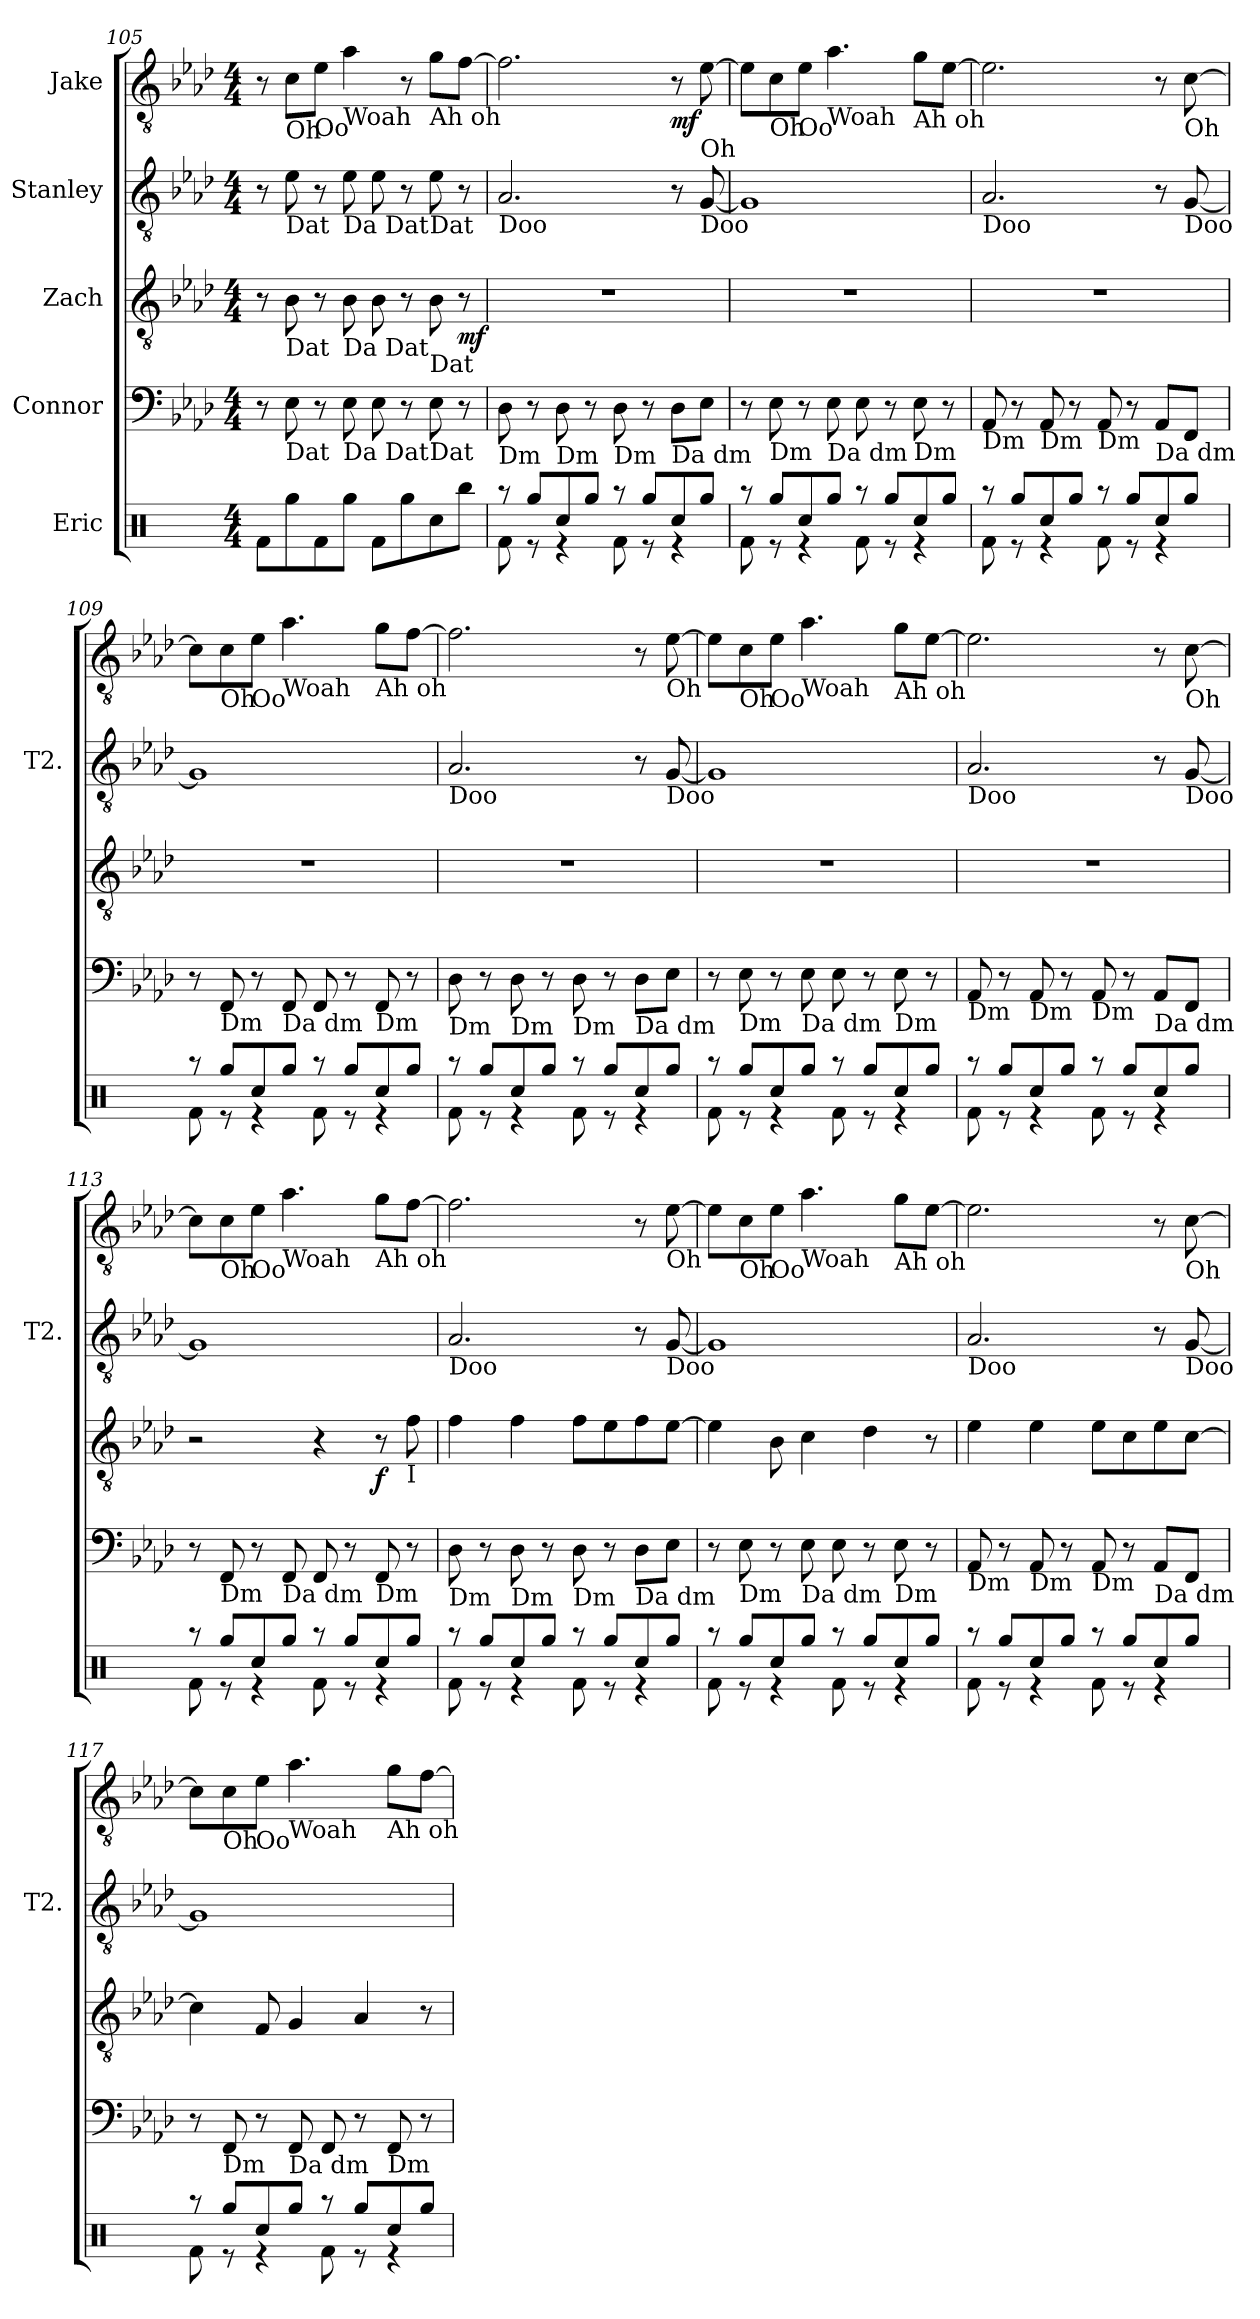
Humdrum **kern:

**kern	**kern	**kern	**dynam	**kern	**kern	**dynam
*part5	*part4	*part3	*part3	*part2	*part1	*part1
*staff5	*staff4	*staff3	*staff3	*staff2	*staff1	*staff1
*I"Eric	*I"Connor	*I"Zach	*	*I"Stanley	*I"Jake	*
*	*	*	*	*I'T2.	*	*
!!LO:PB:g=z
*clefX	*clefF4	*clefGv2	*	*clefGv2	*clefGv2	*
*k[]	*k[b-e-a-d-]	*k[b-e-a-d-]	*	*k[b-e-a-d-]	*k[b-e-a-d-]	*
*M4/4	*M4/4	*M4/4	*	*M4/4	*M4/4	*
=105	=105	=105	=105	=105	=105	=105
8Rf\L	8r	8r	.	8r	8r	.
!	!	!	!	!	!LO:TX:b:t=Oh	!
!	!	!	!	!LO:TX:b:t=Dat	!	!
!	!	!LO:TX:b:t=Dat	!	!	!	!
!	!LO:TX:b:t=Dat	!	!	!	!	!
8Rgg\	8E-\	8B-\	.	8e-\	8c\L	.
!	!	!	!	!	!LO:TX:b:t=Oo	!
8Rf\	8r	8r	.	8r	8e-\J	.
!	!	!	!	!	!LO:TX:b:t=Woah	!
!	!	!	!	!LO:TX:b:t=Da Dat	!	!
!	!	!LO:TX:b:t=Da Dat	!	!	!	!
!	!LO:TX:b:t=Da Dat	!	!	!	!	!
8Rgg\J	8E-\	8B-\	.	8e-\	4a-\	.
8Rf\L	8E-\	8B-\	.	8e-\	.	.
8Rgg\	8r	8r	.	8r	8r	.
!	!	!	!	!	!LO:TX:b:t=Ah oh	!
!	!	!	!	!LO:TX:b:t=Dat	!	!
!	!	!LO:TX:b:t=Dat	!	!	!	!
!	!LO:TX:b:t=Dat	!	!	!	!	!
8Rcc\	8E-\	8B-\	.	8e-\	8g\L	.
!	!	!	!LO:DY:b	!	!	!
8Rbb\J	8r	8r	mf	8r	[8f\J	.
=106	=106	=106	=106	=106	=106	=106
*^	*	*	*	*	*	*
!	!	!	!	!	!LO:TX:b:t=Doo	!	!
!	!	!LO:TX:b:t=Dm	!	!	!	!	!
8r	8Rf\	8D-\	1r	.	2.A-/	2.f\]	.
8Rgg/L	8r	8r	.	.	.	.	.
!	!	!LO:TX:b:t=Dm	!	!	!	!	!
8Rcc/	4r	8D-\	.	.	.	.	.
8Rgg/J	.	8r	.	.	.	.	.
!	!	!LO:TX:b:t=Dm	!	!	!	!	!
8r	8Rf\	8D-\	.	.	.	.	.
8Rgg/L	8r	8r	.	.	.	.	.
!	!	!LO:TX:b:t=Da dm	!	!	!	!	!
!	!	!	!	!	!	!	!LO:DY:b
8Rcc/	4r	8D-\L	.	.	8r	8r	mf
!	!	!	!	!	!	!LO:TX:b:t=Oh	!
!	!	!	!	!	!LO:TX:b:t=Doo	!	!
8Rgg/J	.	8E-\J	.	.	[8G/	[8e-\	.
=107	=107	=107	=107	=107	=107	=107	=107
8r	8Rf\	8r	1r	.	1G]	8e-\L]	.
!	!	!	!	!	!	!LO:TX:b:t=Oh	!
!	!	!LO:TX:b:t=Dm	!	!	!	!	!
8Rgg/L	8r	8E-\	.	.	.	8c\	.
!	!	!	!	!	!	!LO:TX:b:t=Oo	!
8Rcc/	4r	8r	.	.	.	8e-\J	.
!	!	!	!	!	!	!LO:TX:b:t=Woah	!
!	!	!LO:TX:b:t=Da dm	!	!	!	!	!
8Rgg/J	.	8E-\	.	.	.	4.a-\	.
8r	8Rf\	8E-\	.	.	.	.	.
8Rgg/L	8r	8r	.	.	.	.	.
!	!	!	!	!	!	!LO:TX:b:t=Ah oh	!
!	!	!LO:TX:b:t=Dm	!	!	!	!	!
8Rcc/	4r	8E-\	.	.	.	8g\L	.
8Rgg/J	.	8r	.	.	.	[8e-\J	.
=108	=108	=108	=108	=108	=108	=108	=108
!	!	!	!	!	!LO:TX:b:t=Doo	!	!
!	!	!LO:TX:b:t=Dm	!	!	!	!	!
8r	8Rf\	8AA-/	1r	.	2.A-/	2.e-\]	.
8Rgg/L	8r	8r	.	.	.	.	.
!	!	!LO:TX:b:t=Dm	!	!	!	!	!
8Rcc/	4r	8AA-/	.	.	.	.	.
8Rgg/J	.	8r	.	.	.	.	.
!	!	!LO:TX:b:t=Dm	!	!	!	!	!
8r	8Rf\	8AA-/	.	.	.	.	.
8Rgg/L	8r	8r	.	.	.	.	.
!	!	!LO:TX:b:t=Da dm	!	!	!	!	!
8Rcc/	4r	8AA-/L	.	.	8r	8r	.
!	!	!	!	!	!	!LO:TX:b:t=Oh	!
!	!	!	!	!	!LO:TX:b:t=Doo	!	!
8Rgg/J	.	8FF/J	.	.	[8G/	[8c\	.
!!LO:LB:g=z
=109	=109	=109	=109	=109	=109	=109	=109
8r	8Rf\	8r	1r	.	1G]	8c\L]	.
!	!	!	!	!	!	!LO:TX:b:t=Oh	!
!	!	!LO:TX:b:t=Dm	!	!	!	!	!
8Rgg/L	8r	8FF/	.	.	.	8c\	.
!	!	!	!	!	!	!LO:TX:b:t=Oo	!
8Rcc/	4r	8r	.	.	.	8e-\J	.
!	!	!	!	!	!	!LO:TX:b:t=Woah	!
!	!	!LO:TX:b:t=Da dm	!	!	!	!	!
8Rgg/J	.	8FF/	.	.	.	4.a-\	.
8r	8Rf\	8FF/	.	.	.	.	.
8Rgg/L	8r	8r	.	.	.	.	.
!	!	!	!	!	!	!LO:TX:b:t=Ah oh	!
!	!	!LO:TX:b:t=Dm	!	!	!	!	!
8Rcc/	4r	8FF/	.	.	.	8g\L	.
8Rgg/J	.	8r	.	.	.	[8f\J	.
=110	=110	=110	=110	=110	=110	=110	=110
!	!	!	!	!	!LO:TX:b:t=Doo	!	!
!	!	!LO:TX:b:t=Dm	!	!	!	!	!
8r	8Rf\	8D-\	1r	.	2.A-/	2.f\]	.
8Rgg/L	8r	8r	.	.	.	.	.
!	!	!LO:TX:b:t=Dm	!	!	!	!	!
8Rcc/	4r	8D-\	.	.	.	.	.
8Rgg/J	.	8r	.	.	.	.	.
!	!	!LO:TX:b:t=Dm	!	!	!	!	!
8r	8Rf\	8D-\	.	.	.	.	.
8Rgg/L	8r	8r	.	.	.	.	.
!	!	!LO:TX:b:t=Da dm	!	!	!	!	!
8Rcc/	4r	8D-\L	.	.	8r	8r	.
!	!	!	!	!	!	!LO:TX:b:t=Oh	!
!	!	!	!	!	!LO:TX:b:t=Doo	!	!
8Rgg/J	.	8E-\J	.	.	[8G/	[8e-\	.
=111	=111	=111	=111	=111	=111	=111	=111
8r	8Rf\	8r	1r	.	1G]	8e-\L]	.
!	!	!	!	!	!	!LO:TX:b:t=Oh	!
!	!	!LO:TX:b:t=Dm	!	!	!	!	!
8Rgg/L	8r	8E-\	.	.	.	8c\	.
!	!	!	!	!	!	!LO:TX:b:t=Oo	!
8Rcc/	4r	8r	.	.	.	8e-\J	.
!	!	!	!	!	!	!LO:TX:b:t=Woah	!
!	!	!LO:TX:b:t=Da dm	!	!	!	!	!
8Rgg/J	.	8E-\	.	.	.	4.a-\	.
8r	8Rf\	8E-\	.	.	.	.	.
8Rgg/L	8r	8r	.	.	.	.	.
!	!	!	!	!	!	!LO:TX:b:t=Ah oh	!
!	!	!LO:TX:b:t=Dm	!	!	!	!	!
8Rcc/	4r	8E-\	.	.	.	8g\L	.
8Rgg/J	.	8r	.	.	.	[8e-\J	.
=112	=112	=112	=112	=112	=112	=112	=112
!	!	!	!	!	!LO:TX:b:t=Doo	!	!
!	!	!LO:TX:b:t=Dm	!	!	!	!	!
8r	8Rf\	8AA-/	1r	.	2.A-/	2.e-\]	.
8Rgg/L	8r	8r	.	.	.	.	.
!	!	!LO:TX:b:t=Dm	!	!	!	!	!
8Rcc/	4r	8AA-/	.	.	.	.	.
8Rgg/J	.	8r	.	.	.	.	.
!	!	!LO:TX:b:t=Dm	!	!	!	!	!
8r	8Rf\	8AA-/	.	.	.	.	.
8Rgg/L	8r	8r	.	.	.	.	.
!	!	!LO:TX:b:t=Da dm	!	!	!	!	!
8Rcc/	4r	8AA-/L	.	.	8r	8r	.
!	!	!	!	!	!	!LO:TX:b:t=Oh	!
!	!	!	!	!	!LO:TX:b:t=Doo	!	!
8Rgg/J	.	8FF/J	.	.	[8G/	[8c\	.
!!LO:PB:g=z
=113	=113	=113	=113	=113	=113	=113	=113
8r	8Rf\	8r	2r	.	1G]	8c\L]	.
!	!	!	!	!	!	!LO:TX:b:t=Oh	!
!	!	!LO:TX:b:t=Dm	!	!	!	!	!
8Rgg/L	8r	8FF/	.	.	.	8c\	.
!	!	!	!	!	!	!LO:TX:b:t=Oo	!
8Rcc/	4r	8r	.	.	.	8e-\J	.
!	!	!	!	!	!	!LO:TX:b:t=Woah	!
!	!	!LO:TX:b:t=Da dm	!	!	!	!	!
8Rgg/J	.	8FF/	.	.	.	4.a-\	.
8r	8Rf\	8FF/	4r	.	.	.	.
8Rgg/L	8r	8r	.	.	.	.	.
!	!	!	!	!	!	!LO:TX:b:t=Ah oh	!
!	!	!LO:TX:b:t=Dm	!	!	!	!	!
!	!	!	!	!LO:DY:b	!	!	!
8Rcc/	4r	8FF/	8r	f	.	8g\L	.
!	!	!	!LO:TX:b:t=I	!	!	!	!
8Rgg/J	.	8r	8f\	.	.	[8f\J	.
=114	=114	=114	=114	=114	=114	=114	=114
!	!	!	!	!	!LO:TX:b:t=Doo	!	!
!	!	!LO:TX:b:t=Dm	!	!	!	!	!
8r	8Rf\	8D-\	4f\	.	2.A-/	2.f\]	.
8Rgg/L	8r	8r	.	.	.	.	.
!	!	!LO:TX:b:t=Dm	!	!	!	!	!
8Rcc/	4r	8D-\	4f\	.	.	.	.
8Rgg/J	.	8r	.	.	.	.	.
!	!	!LO:TX:b:t=Dm	!	!	!	!	!
8r	8Rf\	8D-\	8f\L	.	.	.	.
8Rgg/L	8r	8r	8e-\	.	.	.	.
!	!	!LO:TX:b:t=Da dm	!	!	!	!	!
8Rcc/	4r	8D-\L	8f\	.	8r	8r	.
!	!	!	!	!	!	!LO:TX:b:t=Oh	!
!	!	!	!	!	!LO:TX:b:t=Doo	!	!
8Rgg/J	.	8E-\J	[8e-\J	.	[8G/	[8e-\	.
=115	=115	=115	=115	=115	=115	=115	=115
8r	8Rf\	8r	4e-\]	.	1G]	8e-\L]	.
!	!	!	!	!	!	!LO:TX:b:t=Oh	!
!	!	!LO:TX:b:t=Dm	!	!	!	!	!
8Rgg/L	8r	8E-\	.	.	.	8c\	.
!	!	!	!	!	!	!LO:TX:b:t=Oo	!
8Rcc/	4r	8r	8B-\	.	.	8e-\J	.
!	!	!	!	!	!	!LO:TX:b:t=Woah	!
!	!	!LO:TX:b:t=Da dm	!	!	!	!	!
8Rgg/J	.	8E-\	4c\	.	.	4.a-\	.
8r	8Rf\	8E-\	.	.	.	.	.
8Rgg/L	8r	8r	4d-\	.	.	.	.
!	!	!	!	!	!	!LO:TX:b:t=Ah oh	!
!	!	!LO:TX:b:t=Dm	!	!	!	!	!
8Rcc/	4r	8E-\	.	.	.	8g\L	.
8Rgg/J	.	8r	8r	.	.	[8e-\J	.
=116	=116	=116	=116	=116	=116	=116	=116
!	!	!	!	!	!LO:TX:b:t=Doo	!	!
!	!	!LO:TX:b:t=Dm	!	!	!	!	!
8r	8Rf\	8AA-/	4e-\	.	2.A-/	2.e-\]	.
8Rgg/L	8r	8r	.	.	.	.	.
!	!	!LO:TX:b:t=Dm	!	!	!	!	!
8Rcc/	4r	8AA-/	4e-\	.	.	.	.
8Rgg/J	.	8r	.	.	.	.	.
!	!	!LO:TX:b:t=Dm	!	!	!	!	!
8r	8Rf\	8AA-/	8e-\L	.	.	.	.
8Rgg/L	8r	8r	8c\	.	.	.	.
!	!	!LO:TX:b:t=Da dm	!	!	!	!	!
8Rcc/	4r	8AA-/L	8e-\	.	8r	8r	.
!	!	!	!	!	!	!LO:TX:b:t=Oh	!
!	!	!	!	!	!LO:TX:b:t=Doo	!	!
8Rgg/J	.	8FF/J	[8c\J	.	[8G/	[8c\	.
!!LO:LB:g=z
=117	=117	=117	=117	=117	=117	=117	=117
8r	8Rf\	8r	4c\]	.	1G]	8c\L]	.
!	!	!	!	!	!	!LO:TX:b:t=Oh	!
!	!	!LO:TX:b:t=Dm	!	!	!	!	!
8Rgg/L	8r	8FF/	.	.	.	8c\	.
!	!	!	!	!	!	!LO:TX:b:t=Oo	!
8Rcc/	4r	8r	8F/	.	.	8e-\J	.
!	!	!	!	!	!	!LO:TX:b:t=Woah	!
!	!	!LO:TX:b:t=Da dm	!	!	!	!	!
8Rgg/J	.	8FF/	4G/	.	.	4.a-\	.
8r	8Rf\	8FF/	.	.	.	.	.
8Rgg/L	8r	8r	4A-/	.	.	.	.
!	!	!	!	!	!	!LO:TX:b:t=Ah oh	!
!	!	!LO:TX:b:t=Dm	!	!	!	!	!
8Rcc/	4r	8FF/	.	.	.	8g\L	.
8Rgg/J	.	8r	8r	.	.	[8f\J	.
*v	*v	*	*	*	*	*	*
=	=	=	=	=	=	=
*-	*-	*-	*-	*-	*-	*-
